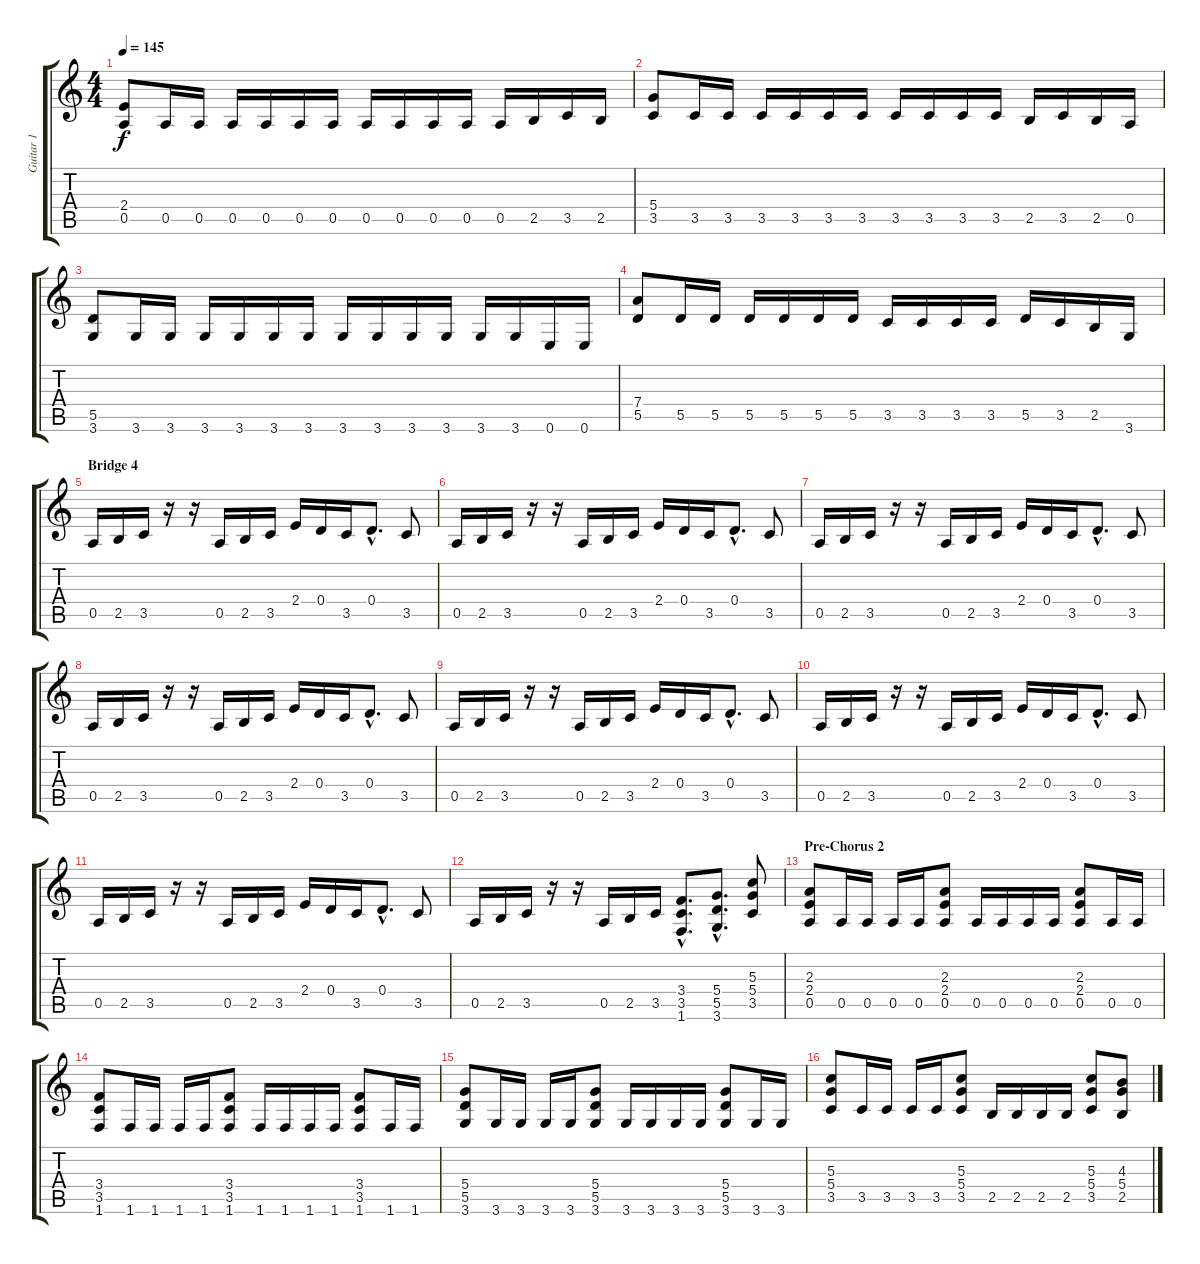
\track ("Guitar 1" "Guitar 1") {instrument distortionguitar}
\staff {score tabs}
\tuning (E4 B3 G3 D3 A2 E2) {hide}
\ts (4 4)
\tempo 145
\clef g2
\ks c
(2.4 0.5).8{dy f} 0.5.16 0.5.16 0.5.16 0.5.16 0.5.16 0.5.16 0.5.16 0.5.16 0.5.16 0.5.16 0.5.16 2.5.16 3.5.16 2.5.16 |
(5.4 3.5).8 3.5.16 3.5.16 3.5.16 3.5.16 3.5.16 3.5.16 3.5.16 3.5.16 3.5.16 3.5.16 2.5.16 3.5.16 2.5.16 0.5.16 |
(5.5 3.6).8 3.6.16 3.6.16 3.6.16 3.6.16 3.6.16 3.6.16 3.6.16 3.6.16 3.6.16 3.6.16 3.6.16 3.6.16 0.6.16 0.6.16 |
(7.4 5.5).8 5.5.16 5.5.16 5.5.16 5.5.16 5.5.16 5.5.16 3.5.16 3.5.16 3.5.16 3.5.16 5.5.16 3.5.16 2.5.16 3.6.16 |
\section ("" "Bridge 4")
0.5.16 2.5.16 3.5.16 r.16 r.16 0.5.16 2.5.16 3.5.16 2.4.16 0.4.16 3.5.16 0.4{hac}.8{d} 3.5.8 |
0.5.16 2.5.16 3.5.16 r.16 r.16 0.5.16 2.5.16 3.5.16 2.4.16 0.4.16 3.5.16 0.4{hac}.8{d} 3.5.8 |
0.5.16 2.5.16 3.5.16 r.16 r.16 0.5.16 2.5.16 3.5.16 2.4.16 0.4.16 3.5.16 0.4{hac}.8{d} 3.5.8 |
0.5.16 2.5.16 3.5.16 r.16 r.16 0.5.16 2.5.16 3.5.16 2.4.16 0.4.16 3.5.16 0.4{hac}.8{d} 3.5.8 |
0.5.16 2.5.16 3.5.16 r.16 r.16 0.5.16 2.5.16 3.5.16 2.4.16 0.4.16 3.5.16 0.4{hac}.8{d} 3.5.8 |
0.5.16 2.5.16 3.5.16 r.16 r.16 0.5.16 2.5.16 3.5.16 2.4.16 0.4.16 3.5.16 0.4{hac}.8{d} 3.5.8 |
0.5.16 2.5.16 3.5.16 r.16 r.16 0.5.16 2.5.16 3.5.16 2.4.16 0.4.16 3.5.16 0.4{hac}.8{d} 3.5.8 |
0.5.16 2.5.16 3.5.16 r.16 r.16 0.5.16 2.5.16 3.5.16 (3.4{hac} 3.5{hac} 1.6{hac}).8{d} (5.4{hac} 5.5{hac} 3.6{hac}).8{d} (5.3 5.4 3.5).8 |
\section ("" "Pre-Chorus 2")
(2.3 2.4 0.5).8 0.5.16 0.5.16 0.5.16 0.5.16 (2.3 2.4 0.5).8 0.5.16 0.5.16 0.5.16 0.5.16 (2.3 2.4 0.5).8 0.5.16 0.5.16 |
(3.4 3.5 1.6).8 1.6.16 1.6.16 1.6.16 1.6.16 (3.4 3.5 1.6).8 1.6.16 1.6.16 1.6.16 1.6.16 (3.4 3.5 1.6).8 1.6.16 1.6.16 |
(5.4 5.5 3.6).8 3.6.16 3.6.16 3.6.16 3.6.16 (5.4 5.5 3.6).8 3.6.16 3.6.16 3.6.16 3.6.16 (5.4 5.5 3.6).8 3.6.16 3.6.16 |
(5.3 5.4 3.5).8 3.5.16 3.5.16 3.5.16 3.5.16 (5.3 5.4 3.5).8 2.5.16 2.5.16 2.5.16 2.5.16 (5.3 5.4 3.5).8 (4.3 5.4 2.5).8
